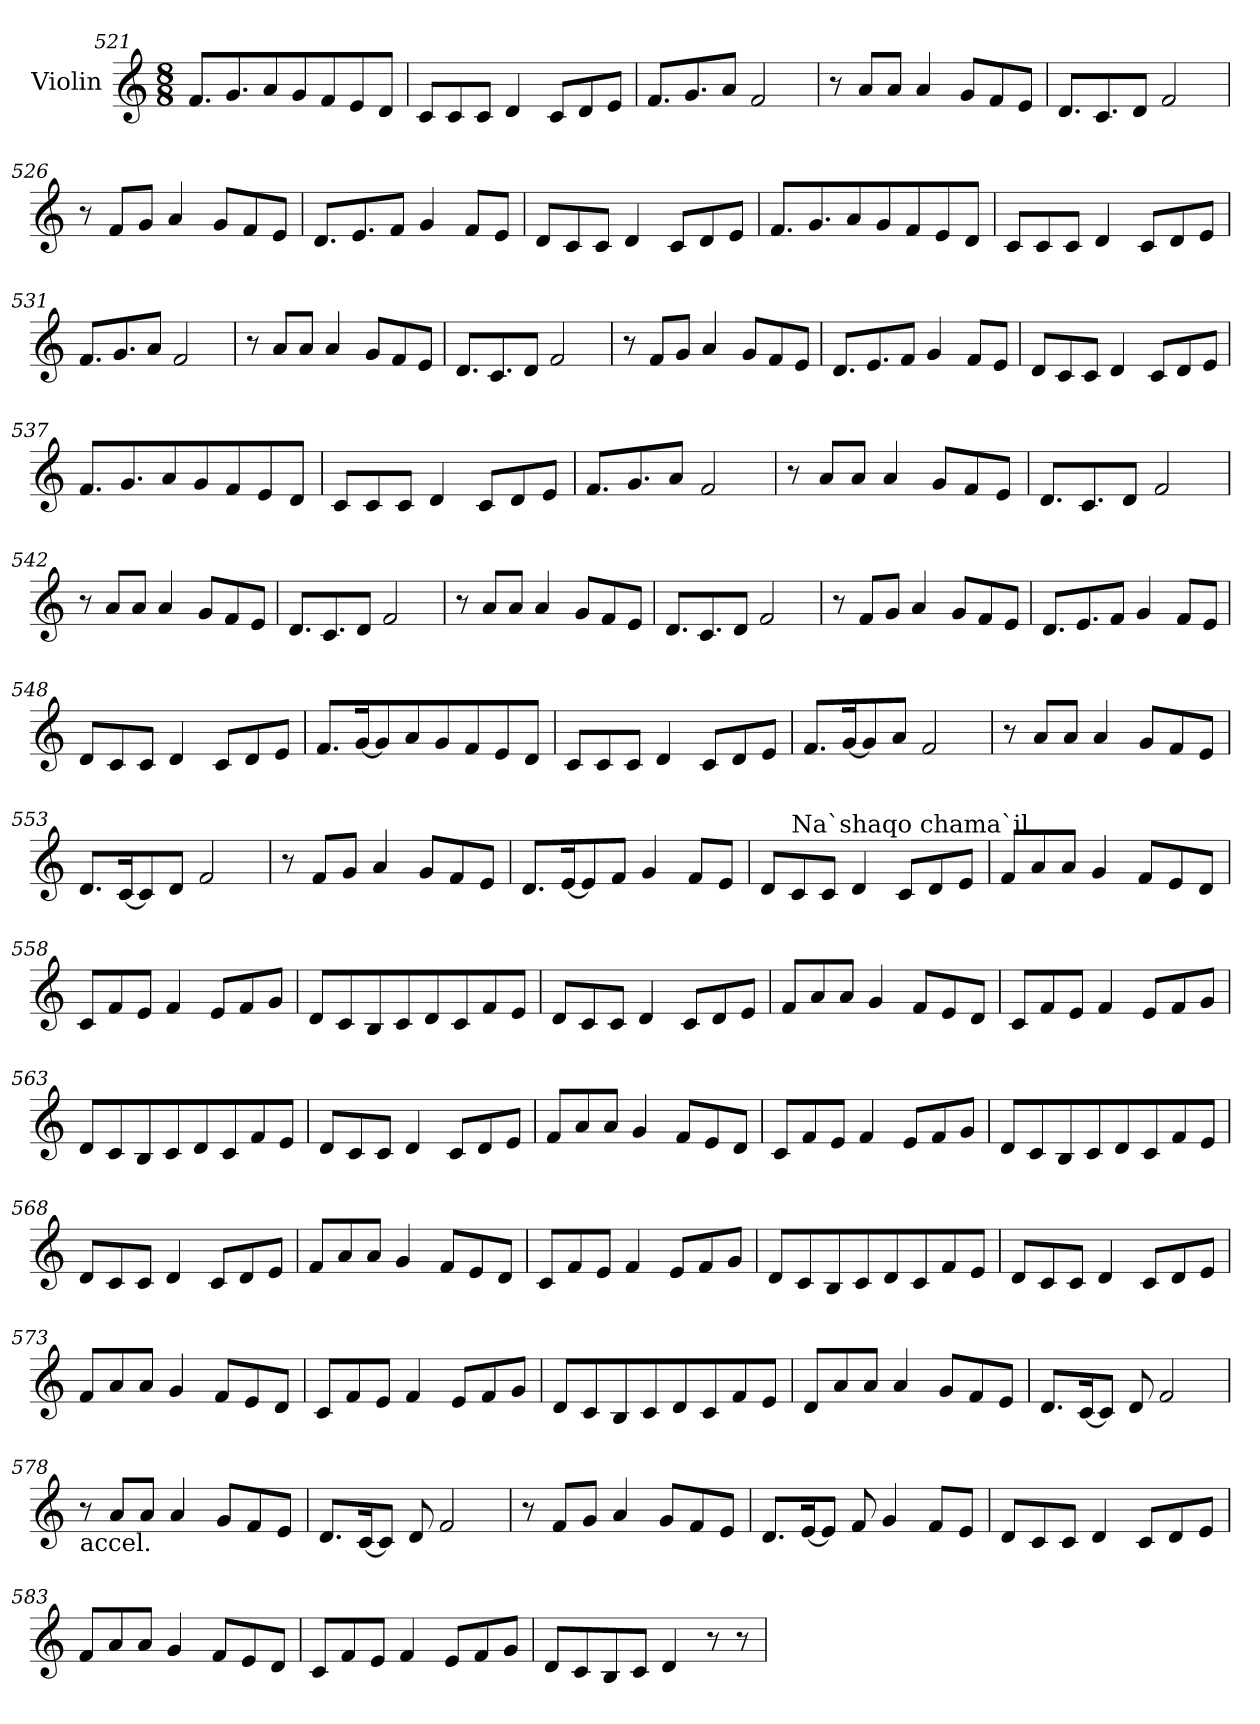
**kern
*part1
*staff1
*I"Violin
!!LO:PB:g=z
*clefG2
*k[]
*C:
*M8/8
=521
8.f/L
8.g/
8a/
8g/
8f/
8e/
8d/J
=522
8c/L
8c/
8c/J
4d/
8c/L
8d/
8e/J
=523
8.f/L
8.g/
8a/J
2f/
!!LO:PB:g=z
=524
8r
8a/L
8a/J
4a/
8g/L
8f/
8e/J
!!LO:PB:g=z
=525
8.d/L
8.c/
8d/J
2f/
=526
8r
8f/L
8g/J
4a/
8g/L
8f/
8e/J
=527
8.d/L
8.e/
8f/J
4g/
8f/L
8e/J
!!LO:PB:g=z
=528
8d/L
8c/
8c/J
4d/
8c/L
8d/
8e/J
!!LO:PB:g=z
=529
8.f/L
8.g/
8a/
8g/
8f/
8e/
8d/J
=530
8c/L
8c/
8c/J
4d/
8c/L
8d/
8e/J
=531
8.f/L
8.g/
8a/J
2f/
!!LO:PB:g=z
=532
8r
8a/L
8a/J
4a/
8g/L
8f/
8e/J
!!LO:PB:g=z
=533
8.d/L
8.c/
8d/J
2f/
=534
8r
8f/L
8g/J
4a/
8g/L
8f/
8e/J
=535
8.d/L
8.e/
8f/J
4g/
8f/L
8e/J
!!LO:PB:g=z
=536
8d/L
8c/
8c/J
4d/
8c/L
8d/
8e/J
!!LO:PB:g=z
=537
8.f/L
8.g/
8a/
8g/
8f/
8e/
8d/J
=538
8c/L
8c/
8c/J
4d/
8c/L
8d/
8e/J
=539
8.f/L
8.g/
8a/J
2f/
!!LO:PB:g=z
=540
8r
8a/L
8a/J
4a/
8g/L
8f/
8e/J
!!LO:PB:g=z
=541
8.d/L
8.c/
8d/J
2f/
=542
8r
8a/L
8a/J
4a/
8g/L
8f/
8e/J
=543
8.d/L
8.c/
8d/J
2f/
=544
8r
8a/L
8a/J
4a/
8g/L
8f/
8e/J
!!LO:PB:g=z
=545
8.d/L
8.c/
8d/J
2f/
!!LO:PB:g=z
=546
8r
8f/L
8g/J
4a/
8g/L
8f/
8e/J
=547
8.d/L
8.e/
8f/J
4g/
8f/L
8e/J
=548
8d/L
8c/
8c/J
4d/
8c/L
8d/
8e/J
!!LO:PB:g=z
=549
8.f/L
[16g/K
8g/]
8a/
8g/
8f/
8e/
8d/J
!!LO:PB:g=z
=550
8c/L
8c/
8c/J
4d/
8c/L
8d/
8e/J
=551
8.f/L
[16g/K
8g/]
8a/J
2f/
=552
8r
8a/L
8a/J
4a/
8g/L
8f/
8e/J
=553
8.d/L
[16c/K
8c/]
8d/J
2f/
!!LO:PB:g=z
=554
8r
8f/L
8g/J
4a/
8g/L
8f/
8e/J
=555
8.d/L
[16e/K
8e/]
8f/J
4g/
8f/L
8e/J
=556
8d/L
!LO:TX:a:t=Na`shaqo chama`il
8c/
8c/J
4d/
8c/L
8d/
8e/J
!!LO:PB:g=z
=557
8f/L
8a/
8a/J
4g/
8f/L
8e/
8d/J
!!LO:PB:g=z
=558
8c/L
8f/
8e/J
4f/
8e/L
8f/
8g/J
=559
8d/L
8c/
8B/
8c/
8d/
8c/
8f/
8e/J
=560
8d/L
8c/
8c/J
4d/
8c/L
8d/
8e/J
!!LO:PB:g=z
=561
8f/L
8a/
8a/J
4g/
8f/L
8e/
8d/J
!!LO:PB:g=z
=562
8c/L
8f/
8e/J
4f/
8e/L
8f/
8g/J
=563
8d/L
8c/
8B/
8c/
8d/
8c/
8f/
8e/J
=564
8d/L
8c/
8c/J
4d/
8c/L
8d/
8e/J
!!LO:PB:g=z
=565
8f/L
8a/
8a/J
4g/
8f/L
8e/
8d/J
!!LO:PB:g=z
=566
8c/L
8f/
8e/J
4f/
8e/L
8f/
8g/J
=567
8d/L
8c/
8B/
8c/
8d/
8c/
8f/
8e/J
=568
8d/L
8c/
8c/J
4d/
8c/L
8d/
8e/J
!!LO:PB:g=z
=569
8f/L
8a/
8a/J
4g/
8f/L
8e/
8d/J
!!LO:PB:g=z
=570
8c/L
8f/
8e/J
4f/
8e/L
8f/
8g/J
=571
8d/L
8c/
8B/
8c/
8d/
8c/
8f/
8e/J
=572
8d/L
8c/
8c/J
4d/
8c/L
8d/
8e/J
!!LO:PB:g=z
=573
8f/L
8a/
8a/J
4g/
8f/L
8e/
8d/J
!!LO:PB:g=z
=574
8c/L
8f/
8e/J
4f/
8e/L
8f/
8g/J
=575
8d/L
8c/
8B/
8c/
8d/
8c/
8f/
8e/J
=576
8d/L
8a/
8a/J
4a/
8g/L
8f/
8e/J
!!LO:PB:g=z
=577
8.d/L
[16c/K
8c/J]
8d/
2f/
!!LO:PB:g=z
=578
!LO:TX:b:t=accel.
8r
8a/L
8a/J
4a/
8g/L
8f/
8e/J
=579
8.d/L
[16c/K
8c/J]
8d/
2f/
=580
8r
8f/L
8g/J
4a/
8g/L
8f/
8e/J
!!LO:PB:g=z
=581
8.d/L
[16e/K
8e/J]
8f/
4g/
8f/L
8e/J
!!LO:PB:g=z
=582
8d/L
8c/
8c/J
4d/
8c/L
8d/
8e/J
=583
8f/L
8a/
8a/J
4g/
8f/L
8e/
8d/J
=584
8c/L
8f/
8e/J
4f/
8e/L
8f/
8g/J
=585
8d/L
8c/
8B/
8c/J
4d/
8r
8r
=
*-
